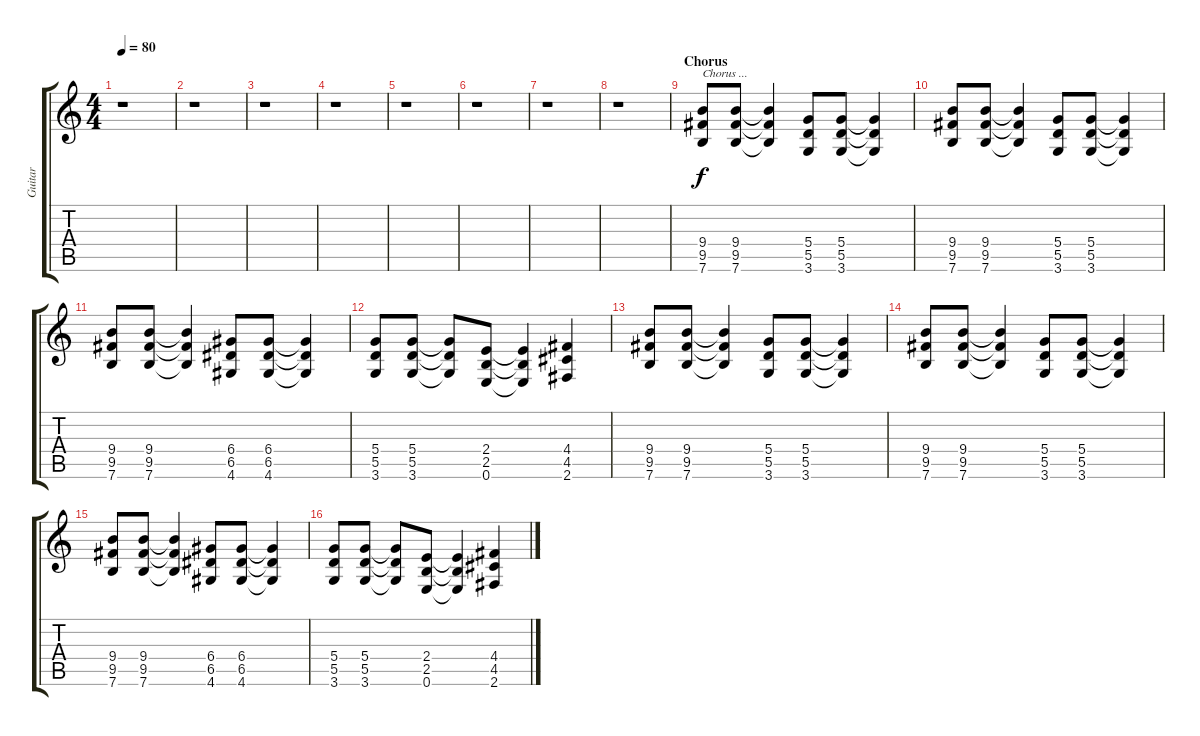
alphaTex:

\track ("Guitar" "Guitar") {instrument overdrivenguitar}
\staff {score tabs}
\tuning (E4 B3 G3 D3 A2 E2) {hide}
\ts (4 4)
\tempo 80
\clef g2
\ks c
r.1{dy f} |
r.1 |
r.1 |
r.1 |
r.1 |
r.1 |
r.1 |
r.1 |
\section ("" "Chorus")
(9.4 9.5 7.6).8{txt "Chorus ..." volume 16} (9.4 9.5 7.6).8 (9.4{t} 9.5{t} 7.6{t}).4 (5.4 5.5 3.6).8 (5.4 5.5 3.6).8 (5.4{t} 5.5{t} 3.6{t}).4 |
(9.4 9.5 7.6).8 (9.4 9.5 7.6).8 (9.4{t} 9.5{t} 7.6{t}).4 (5.4 5.5 3.6).8 (5.4 5.5 3.6).8 (5.4{t} 5.5{t} 3.6{t}).4 |
(9.4 9.5 7.6).8 (9.4 9.5 7.6).8 (9.4{t} 9.5{t} 7.6{t}).4 (6.4 6.5 4.6).8 (6.4 6.5 4.6).8 (6.4{t} 6.5{t} 4.6{t}).4 |
(5.4 5.5 3.6).8 (5.4 5.5 3.6).8 (5.4{t} 5.5{t} 3.6{t}).8 (2.4 2.5 0.6).8 (2.4{t} 2.5{t} 0.6{t}).4 (4.4 4.5 2.6).4 |
(9.4 9.5 7.6).8 (9.4 9.5 7.6).8 (9.4{t} 9.5{t} 7.6{t}).4 (5.4 5.5 3.6).8 (5.4 5.5 3.6).8 (5.4{t} 5.5{t} 3.6{t}).4 |
(9.4 9.5 7.6).8 (9.4 9.5 7.6).8 (9.4{t} 9.5{t} 7.6{t}).4 (5.4 5.5 3.6).8 (5.4 5.5 3.6).8 (5.4{t} 5.5{t} 3.6{t}).4 |
(9.4 9.5 7.6).8 (9.4 9.5 7.6).8 (9.4{t} 9.5{t} 7.6{t}).4 (6.4 6.5 4.6).8 (6.4 6.5 4.6).8 (6.4{t} 6.5{t} 4.6{t}).4 |
(5.4 5.5 3.6).8 (5.4 5.5 3.6).8 (5.4{t} 5.5{t} 3.6{t}).8 (2.4 2.5 0.6).8 (2.4{t} 2.5{t} 0.6{t}).4 (4.4 4.5 2.6).4
